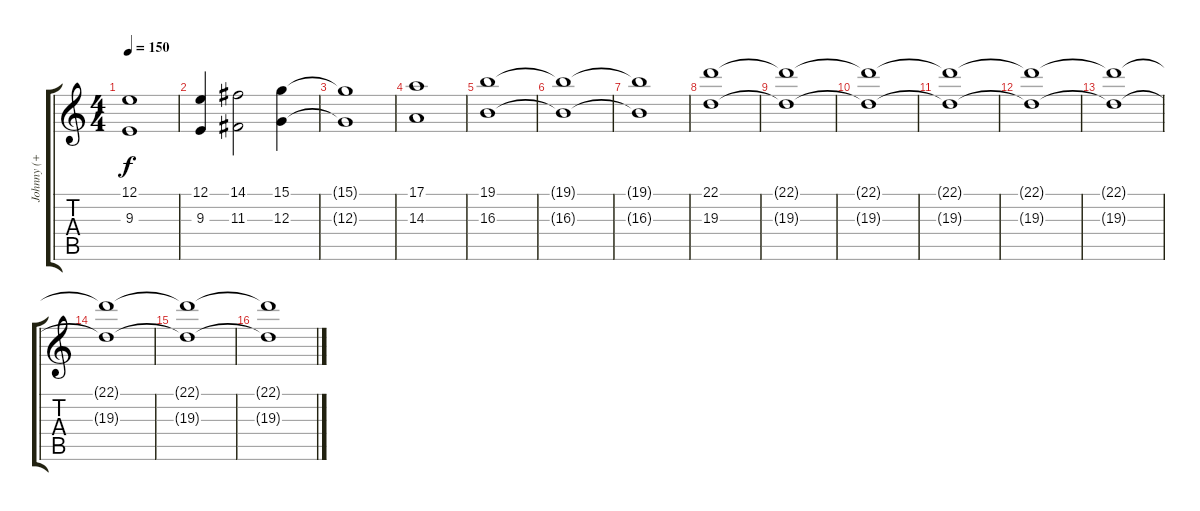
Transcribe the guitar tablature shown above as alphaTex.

\track ("Johnny (+ violines)" "Johnny (+ ") {instrument stringensemble1}
\staff {score tabs}
\tuning (E4 B3 G3 D3 A2 E2) {hide}
\ts (4 4)
\tempo 150
\clef g2
\ks c
(12.1 9.3).1{dy f} |
(12.1 9.3).4 (14.1 11.3).2 (15.1 12.3).4 |
(15.1{t} 12.3{t}).1 |
(17.1 14.3).1 |
(19.1 16.3).1 |
(19.1{t} 16.3{t}).1 |
(19.1{t} 16.3{t}).1 |
(22.1 19.3).1 |
(22.1{t} 19.3{t}).1 |
(22.1{t} 19.3{t}).1 |
(22.1{t} 19.3{t}).1 |
(22.1{t} 19.3{t}).1 |
(22.1{t} 19.3{t}).1 |
(22.1{t} 19.3{t}).1 |
(22.1{t} 19.3{t}).1 |
(22.1{t} 19.3{t}).1
